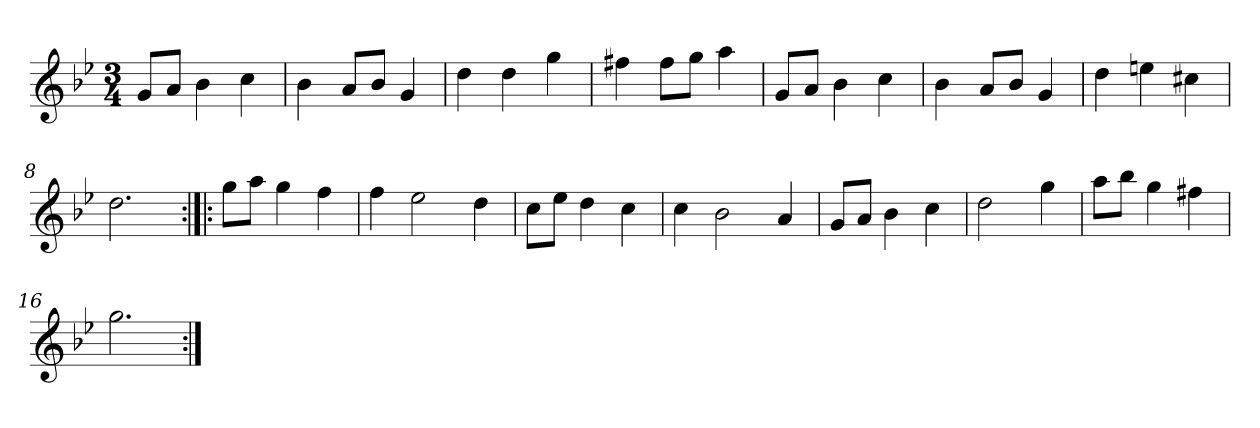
**kern
*part1
*staff1
*clefG2
*k[b-e-]
*g:
*M3/4
*MM120
=1
8g/L
8a/J
4b-
4cc
=2
4b-
8a/L
8b-/J
4g
=3
4dd
4dd
4gg
=4
4ff#X
8ff#\L
8gg\J
4aa
=5
8g/L
8a/J
4b-
4cc
=6
4b-
8a/L
8b-/J
4g
=7
4dd
4een
4cc#X
=8
2.dd
=9:|!|:
8gg\L
8aa\J
4gg
4ff
=10
4ff
2ee-
4dd
=11
8cc\L
8ee-\J
4dd
4cc
=12
4cc
2b-
4a
=13
8g/L
8a/J
4b-
4cc
=14
2dd
4gg
=15
8aa\L
8bb-\J
4gg
4ff#X
=16
2.gg
=:|!
*-
